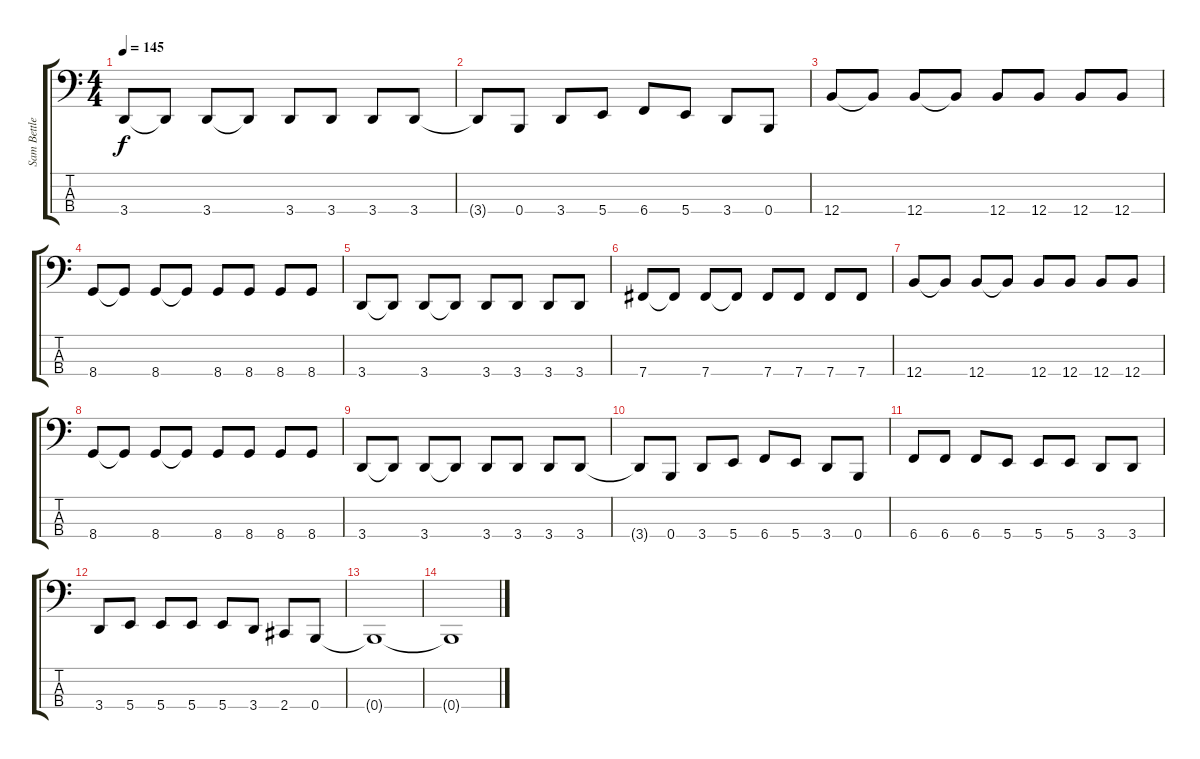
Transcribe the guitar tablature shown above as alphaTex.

\track ("Sam Bettley" "Sam Bettle") {instrument electricbasspick}
\staff {score tabs}
\tuning (E2 B1 Gb1 B0) {hide}
\ts (4 4)
\tempo 145
\clef f4
\ks c
3.4.8{dy f} 3.4{t}.8 3.4.8 3.4{t}.8 3.4.8 3.4.8 3.4.8 3.4.8 |
3.4{t}.8 0.4.8 3.4.8 5.4.8 6.4.8 5.4.8 3.4.8 0.4.8 |
12.4.8 12.4{t}.8 12.4.8 12.4{t}.8 12.4.8 12.4.8 12.4.8 12.4.8 |
8.4.8 8.4{t}.8 8.4.8 8.4{t}.8 8.4.8 8.4.8 8.4.8 8.4.8 |
3.4.8 3.4{t}.8 3.4.8 3.4{t}.8 3.4.8 3.4.8 3.4.8 3.4.8 |
7.4.8 7.4{t}.8 7.4.8 7.4{t}.8 7.4.8 7.4.8 7.4.8 7.4.8 |
12.4.8 12.4{t}.8 12.4.8 12.4{t}.8 12.4.8 12.4.8 12.4.8 12.4.8 |
8.4.8 8.4{t}.8 8.4.8 8.4{t}.8 8.4.8 8.4.8 8.4.8 8.4.8 |
3.4.8 3.4{t}.8 3.4.8 3.4{t}.8 3.4.8 3.4.8 3.4.8 3.4.8 |
3.4{t}.8 0.4.8 3.4.8 5.4.8 6.4.8 5.4.8 3.4.8 0.4.8 |
6.4.8 6.4.8 6.4.8 5.4.8 5.4.8 5.4.8 3.4.8 3.4.8 |
3.4.8 5.4.8 5.4.8 5.4.8 5.4.8 3.4.8 2.4.8 0.4.8 |
0.4{t}.1 |
0.4{t}.1
